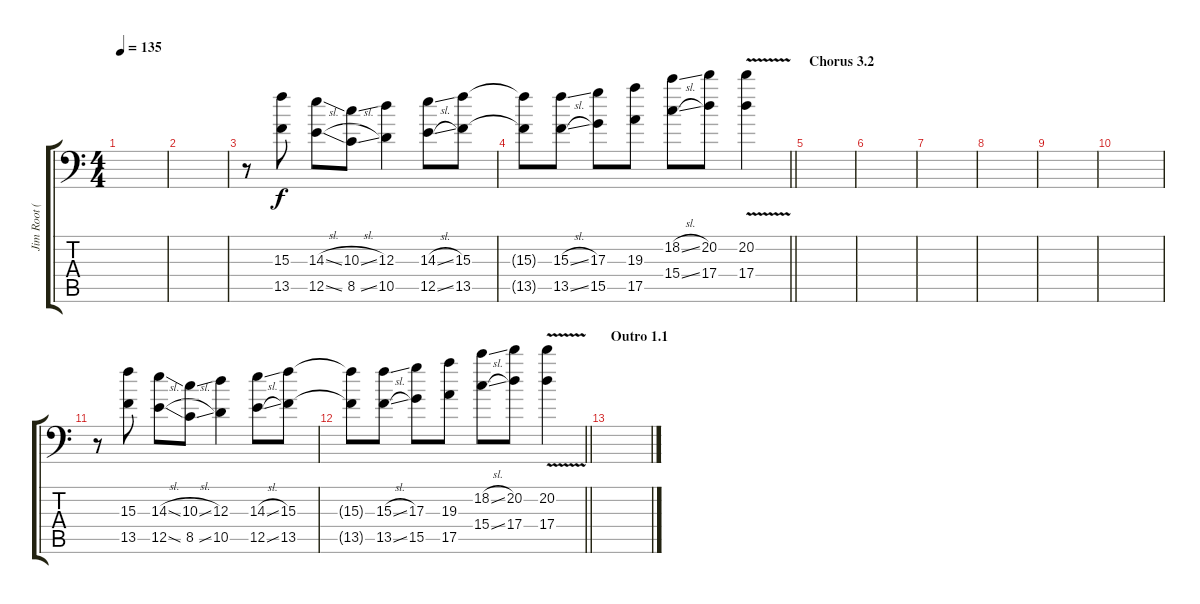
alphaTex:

\track ("Jim Root (Solo)" "Jim Root (") {instrument distortionguitar}
\staff {score tabs}
\tuning (B3 Gb3 D3 A2 E2 A1) {hide}
\ts (4 4)
\tempo 135
\clef f4
\ks c
|
|
r.8{volume 9} (15.3 13.5).8 (14.3{sl} 12.5{sl}).8 (10.3{sl} 8.5{sl}).8 (12.3 10.5).4 (14.3{sl} 12.5{sl}).8 (15.3 13.5).8 |
\barLineRight lightlight
(15.3{t} 13.5{t}).8 (15.3{sl} 13.5{sl}).8 (17.3 15.5).8 (19.3 17.5).8 (18.2{sl} 15.4{sl}).8 (20.2 17.4).8 (20.2{v} 17.4{v}).4 |
\section ("" "Chorus 3.2")
|
|
|
|
|
|
r.8{volume 9} (15.3 13.5).8 (14.3{sl} 12.5{sl}).8 (10.3{sl} 8.5{sl}).8 (12.3 10.5).4 (14.3{sl} 12.5{sl}).8 (15.3 13.5).8 |
\barLineRight lightlight
(15.3{t} 13.5{t}).8 (15.3{sl} 13.5{sl}).8 (17.3 15.5).8 (19.3 17.5).8 (18.2{sl} 15.4{sl}).8 (20.2 17.4).8 (20.2{v} 17.4{v}).4 |
\section ("" "Outro 1.1")
